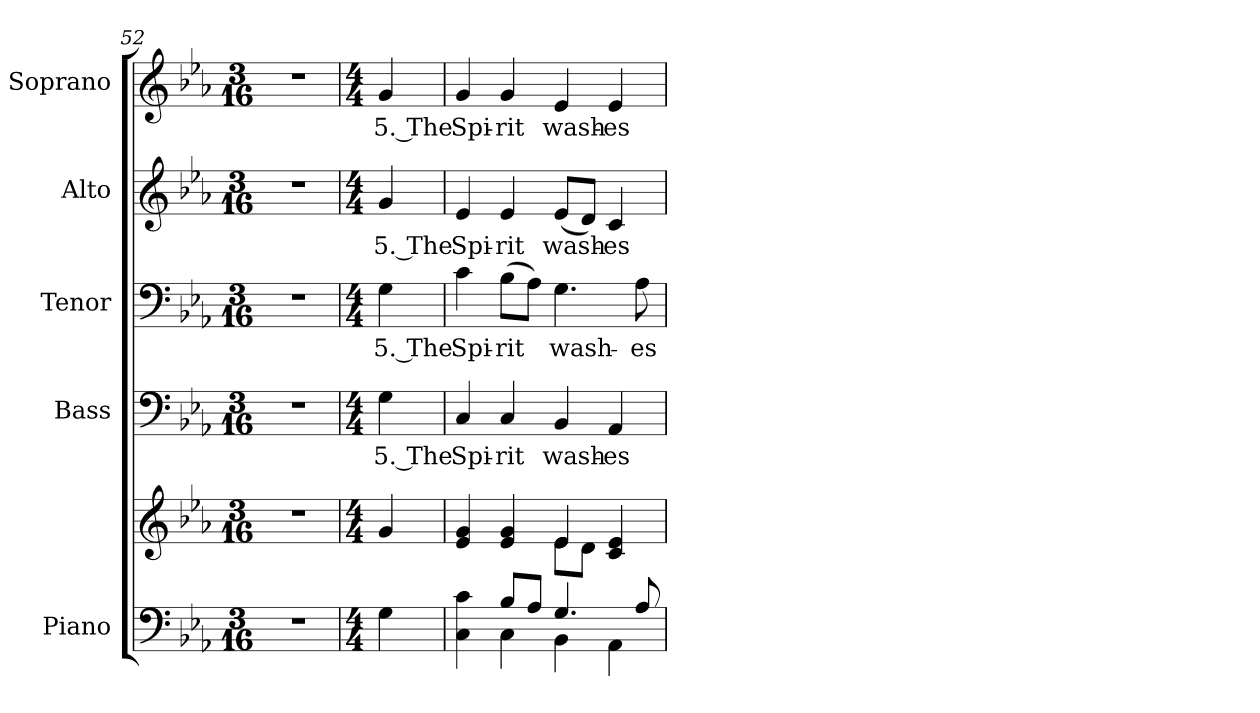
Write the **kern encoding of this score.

**kern	**kern	**kern	**text	**kern	**text	**kern	**text	**kern	**text
*part5	*part5	*part4	*part4	*part3	*part3	*part2	*part2	*part1	*part1
*staff6	*staff5	*staff4	*staff4	*staff3	*staff3	*staff2	*staff2	*staff1	*staff1
*I"Piano	*	*I"Bass	*	*I"Tenor	*	*I"Alto	*	*I"Soprano	*
*I'Pno.	*	*I'B.	*	*I'T.	*	*I'A.	*	*I'S.	*
!!LO:PB:g=z
*clefF4	*clefG2	*clefF4	*	*clefF4	*	*clefG2	*	*clefG2	*
*k[b-e-a-]	*k[b-e-a-]	*k[b-e-a-]	*	*k[b-e-a-]	*	*k[b-e-a-]	*	*k[b-e-a-]	*
*E-:	*E-:	*E-:	*	*E-:	*	*E-:	*	*E-:	*
*M3/16	*M3/16	*M3/16	*	*M3/16	*	*M3/16	*	*M3/16	*
=52	=52	=52	=52	=52	=52	=52	=52	=52	=52
!LO:N:vis=1	!LO:N:vis=1	!LO:N:vis=1	!	!LO:N:vis=1	!	!LO:N:vis=1	!	!LO:N:vis=1	!
8.r	8.r	8.r	.	8.r	.	8.r	.	8.r	.
=53	=53	=53	=53	=53	=53	=53	=53	=53	=53
*M4/4	*M4/4	*M4/4	*	*M4/4	*	*M4/4	*	*M4/4	*
!	!	!	!LO:LY:b:color=#000000	!	!	!	!	!	!
!	!	!	!	!	!LO:LY:b:color=#000000	!	!	!	!
!	!	!	!	!	!	!	!LO:LY:b:color=#000000	!	!
!	!	!	!	!	!	!	!	!	!LO:LY:b:color=#000000
4Gi\	4gi/	4Gi\	5. The	4Gi\	5. The	4gi/	5. The	4gi/	5. The
!!LO:PB:g=z
=54	=54	=54	=54	=54	=54	=54	=54	=54	=54
*^	*^	*	*	*	*	*	*	*	*
!	!	!	!	!	!LO:LY:b:color=#000000	!	!	!	!	!	!
!	!	!	!	!	!	!	!LO:LY:b:color=#000000	!	!	!	!
!	!	!	!	!	!	!	!	!	!LO:LY:b:color=#000000	!	!
!	!	!	!	!	!	!	!	!	!	!	!LO:LY:b:color=#000000
4Ci\ 4ci	4ryy	4e-i/ 4gi	2ryy	4Ci/	Spi-	4ci\	Spi-	4e-i/	Spi-	4gi/	Spi-
!	!	!	!	!	!LO:LY:b:color=#000000	!	!	!	!	!	!
!	!	!	!	!	!	!	!LO:LY:b:color=#000000	!	!	!	!
!	!	!	!	!	!	!	!	!	!LO:LY:b:color=#000000	!	!
!	!	!	!	!	!	!	!	!	!	!	!LO:LY:b:color=#000000
8B-i/L	4Ci\	4e-i/ 4gi	.	4Ci/	-rit	(8B-i\L	-rit	4e-i/	-rit	4gi/	-rit
8A-i/J	.	.	.	.	.	8A-i\J)	.	.	.	.	.
!	!	!	!	!	!LO:LY:b:color=#000000	!	!	!	!	!	!
!	!	!	!	!	!	!	!LO:LY:b:color=#000000	!	!	!	!
!	!	!	!	!	!	!	!	!	!LO:LY:b:color=#000000	!	!
!	!	!	!	!	!	!	!	!	!	!	!LO:LY:b:color=#000000
4.Gi/	4BB-i\	4e-i/	8e-i\L	4BB-i/	wash-	4.Gi\	wash-	(8e-i/L	wash-	4e-i/	wash-
.	.	.	8di\J	.	.	.	.	8di/J)	.	.	.
!	!	!	!	!	!LO:LY:b:color=#000000	!	!	!	!	!	!
!	!	!	!	!	!	!	!	!	!LO:LY:b:color=#000000	!	!
!	!	!	!	!	!	!	!	!	!	!	!LO:LY:b:color=#000000
.	4AA-i\	4ci/ 4e-i	4ryy	4AA-i/	-es	.	.	4ci/	-es	4e-i/	-es
!	!	!	!	!	!	!	!LO:LY:b:color=#000000	!	!	!	!
8A-i/	.	.	.	.	.	8A-i\	-es	.	.	.	.
*v	*v	*	*	*	*	*	*	*	*	*	*
*	*v	*v	*	*	*	*	*	*	*	*
=	=	=	=	=	=	=	=	=	=
*-	*-	*-	*-	*-	*-	*-	*-	*-	*-
